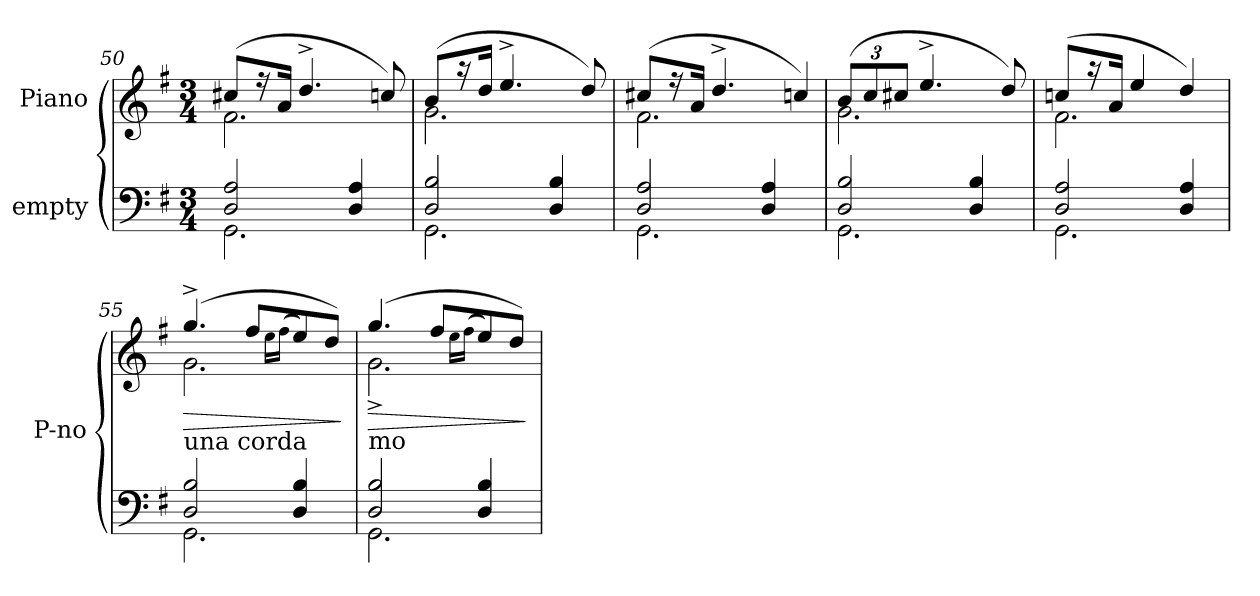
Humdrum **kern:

**kern	**kern	**dynam
*part2	*part1	*part1
*staff2	*staff1	*staff1
*I"empty	*I"Piano	*
*	*I'P-no	*
*clefF4	*clefG2	*
*k[f#]	*k[f#]	*
*M3/4	*M3/4	*
=50	=50	=50
*^	*^	*
2D/ 2A/	2.GG\	(8cc#X/L	2.f#\	.
.	.	16r	.	.
.	.	16a/Jk	.	.
.	.	4.dd^/	.	.
4D/ 4A/	.	.	.	.
.	.	8ccn/)	.	.
=51	=51	=51	=51	=51
2D/ 2B/	2.GG\	(8b/L	2.g\	.
.	.	16r	.	.
.	.	16dd/Jk	.	.
.	.	4.ee^/	.	.
4D/ 4B/	.	.	.	.
.	.	8dd/)	.	.
=52	=52	=52	=52	=52
2D/ 2A/	2.GG\	(8cc#X/L	2.f#\	.
.	.	16r	.	.
.	.	16a/Jk	.	.
.	.	4.dd^/	.	.
4D/ 4A/	.	.	.	.
!	!	!LO:N:vis=4	!	!
.	.	8ccn/)	.	.
=53	=53	=53	=53	=53
2D/ 2B/	2.GG\	(12b/L	2.g\	.
.	.	12cc/	.	.
.	.	12cc#X/J	.	.
.	.	4.ee^/	.	.
4D/ 4B/	.	.	.	.
.	.	8dd/)	.	.
!!LO:LB:g=z	!!
=54	=54	=54	=54	=54
2D/ 2A/	2.GG\	(8ccn/L	2.f#\	.
.	.	16r	.	.
.	.	16a/Jk	.	.
.	.	4ee/	.	.
4D/ 4A/	.	4dd/)	.	.
=55	=55	=55	=55	=55
!	!	!LO:TX:b:t=una corda	!	!
!	!	!	!	!LO:HP:b
2D/ 2B/	2.GG\	(4.gg^/	2.g\	>
.	.	8ff#/L	.	.
.	.	16qqee\LL	.	.
.	.	(16qqff#\JJ	.	.
4D/ 4B/	.	8ee/)	.	.
.	.	8dd/J)	.	.
*v	*v	*	*	*
*	*v	*v	*
.	.	]
=56	=56	=56
*^	*^	*
!	!	!LO:TX:b:t=mo	!	!
!	!	!	!	!LO:HP:b
2D/ 2B/	2.GG\	(4.gg/	2.g^\	>
.	.	8ff#/L	.	.
.	.	16qqee\LL	.	.
.	.	(16qqff#\JJ	.	.
4D/ 4B/	.	8ee/)	.	.
.	.	8dd/J)	.	.
*v	*v	*	*	*
*	*v	*v	*
.	.	]
=	=	=
*-	*-	*-
